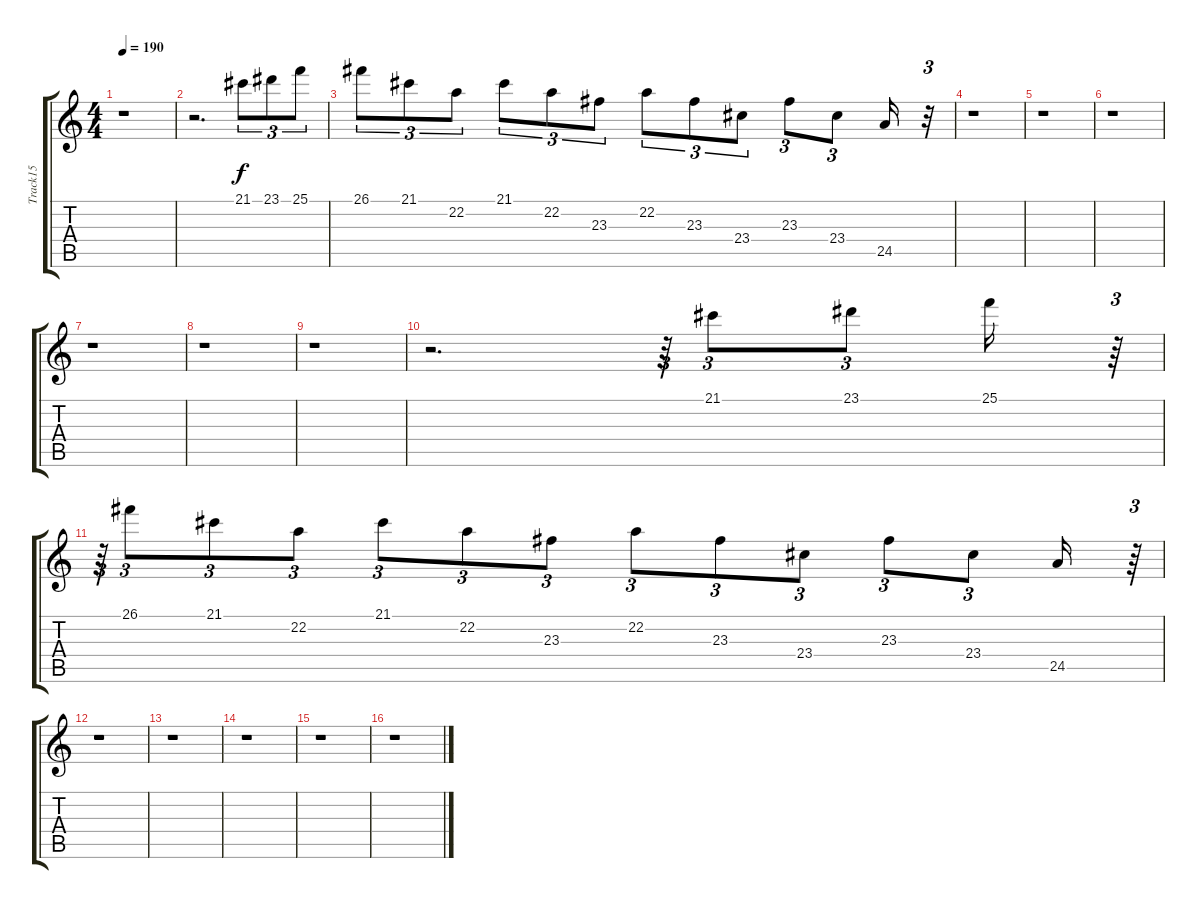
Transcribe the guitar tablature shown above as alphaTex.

\track ("Track15" "Track15") {instrument stringensemble1}
\staff {score tabs}
\tuning (E4 B3 G3 D3 A2 E2) {hide}
\ts (4 4)
\tempo 190
\clef g2
\ks c
r.1{dy f} |
r.2{d} 21.1.8{tu (3 2) balance 8 instrument clarinet} 23.1.8{tu (3 2)} 25.1.8{tu (3 2)} |
26.1.8{tu (3 2)} 21.1.8{tu (3 2)} 22.2.8{tu (3 2)} 21.1.8{tu (3 2)} 22.2.8{tu (3 2)} 23.3.8{tu (3 2)} 22.2.8{tu (3 2)} 23.3.8{tu (3 2)} 23.4.8{tu (3 2)} 23.3.8{tu (3 2)} 23.4.8{tu (3 2)} 24.5.16 r.32{tu (3 2)} |
r.1 |
r.1 |
r.1 |
r.1 |
r.1 |
r.1 |
r.2{d} r.64{tu (3 2)} 21.1.8{tu (3 2)} 23.1.8{tu (3 2)} 25.1.16 r.64{tu (3 2)} |
r.64{tu (3 2)} 26.1.8{tu (3 2)} 21.1.8{tu (3 2)} 22.2.8{tu (3 2)} 21.1.8{tu (3 2)} 22.2.8{tu (3 2)} 23.3.8{tu (3 2)} 22.2.8{tu (3 2)} 23.3.8{tu (3 2)} 23.4.8{tu (3 2)} 23.3.8{tu (3 2)} 23.4.8{tu (3 2)} 24.5.16 r.64{tu (3 2)} |
r.1 |
r.1 |
r.1 |
r.1 |
r.1
